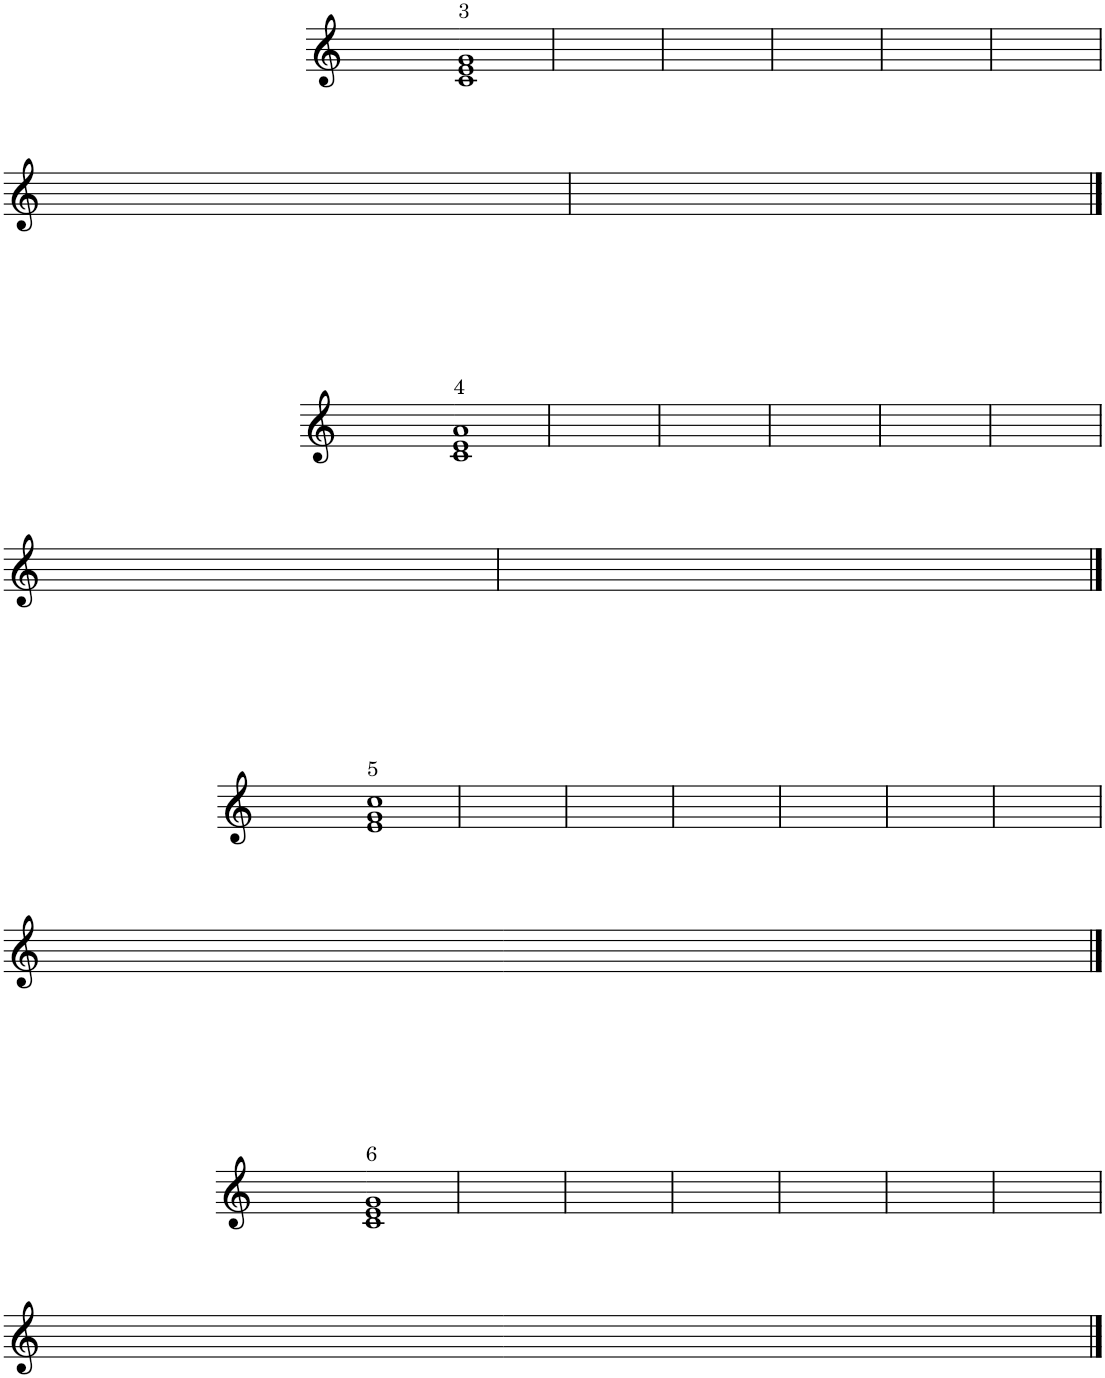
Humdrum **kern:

**kern
*part1
*staff1
*I"Violines (sección)
!!LO:PB:g=z
*clefG2
*k[]
*M4/4
=127
1ryy
=128-
!LO:TX:a:t=3
1c 1e 1g
=129
1c#X 1e 1g
=130
1c 1d 1f
=131
1B 1d 1f
=132
1B-X 1c 1e
=133
1A 1c 1f
!!LO:LB:g=z
=134
1B-X 1d 1f
=135
1c 1f 1a
!!LO:LB:g=z
==136
1ryy
=137-
!LO:TX:a:t=4
1c 1e 1a
=138
1B 1e 1g#X
=139
1c 1e 1a
=140
1d 1f 1dd
=141
1d 1f#X 1cc
=142
1d#X 1f#X 1b
!!LO:LB:g=z
=143
1e 1g#X 1b
=144
2c 2e 2a
2ryy
!!LO:LB:g=z
==145
1ryy
=146-
!LO:TX:a:t=5
1e 1g 1cc
=147
1f 1a 1cc
=148
1d 1f 1cc
=149
1d 1f 1b
=150
1d 1g#X 1b
=151
1c 1a 1ee
=152
1e 1g#X 1dd
!!LO:LB:g=z
=153
[1A [1a [1cc#X
=154-
2A] 2a] 2cc#]
2ryy
!!LO:LB:g=z
==155
1ryy
=156-
!LO:TX:a:t=6
1c 1e 1g
=157
1B 1d 1g
=158
1c 1e 1g
=159
1d 1f 1cc
=160
1f 1a 1cc
=161
1c 1g 1ee
=162
1f 1g 1b
!!LO:LB:g=z
=163
[1e [1g [1cc
=164-
2e] 2g] 2cc]
2ryy
==
*-
